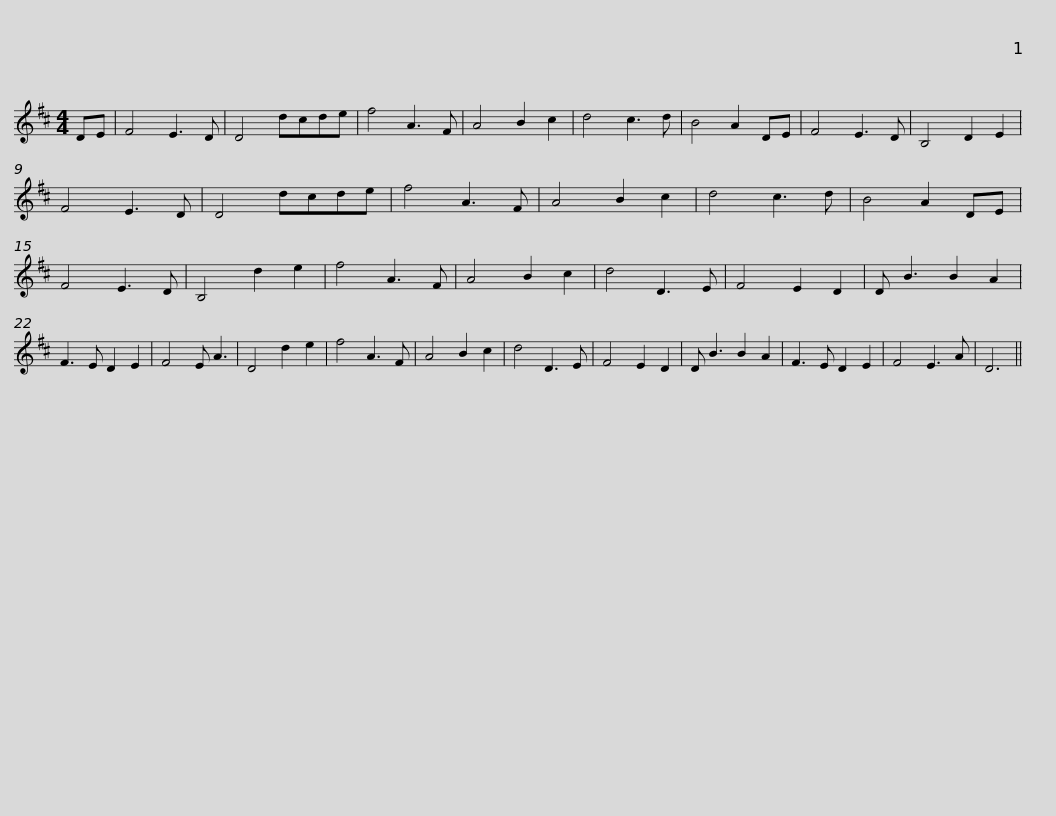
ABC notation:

X:1
L:1/8
M:4/4
I:linebreak $
K:D
V:1 treble
V:1
 DE | F4 E3 D | D4 dcde | f4 A3 F | A4 B2 c2 | %5
 d4 c3 d | B4 A2 DE | F4 E3 D | B,4 D2 E2 | F4 E3 D |$ %10
 D4 dcde | f4 A3 F | A4 B2 c2 | d4 c3 d | B4 A2 DE | %15
 F4 E3 D | B,4 d2 e2 | f4 A3 F | A4 B2 c2 | d4 D3 E |$ %20
 F4 E2 D2 | D B3 B2 A2 | F3 E D2 E2 | F4 E A3 | D4 d2 e2 | %25
 f4 A3 F | A4 B2 c2 | d4 D3 E | F4 E2 D2 | D B3 B2 A2 |$ %30
 F3 E D2 E2 | F4 E3 A | D6 || %33
